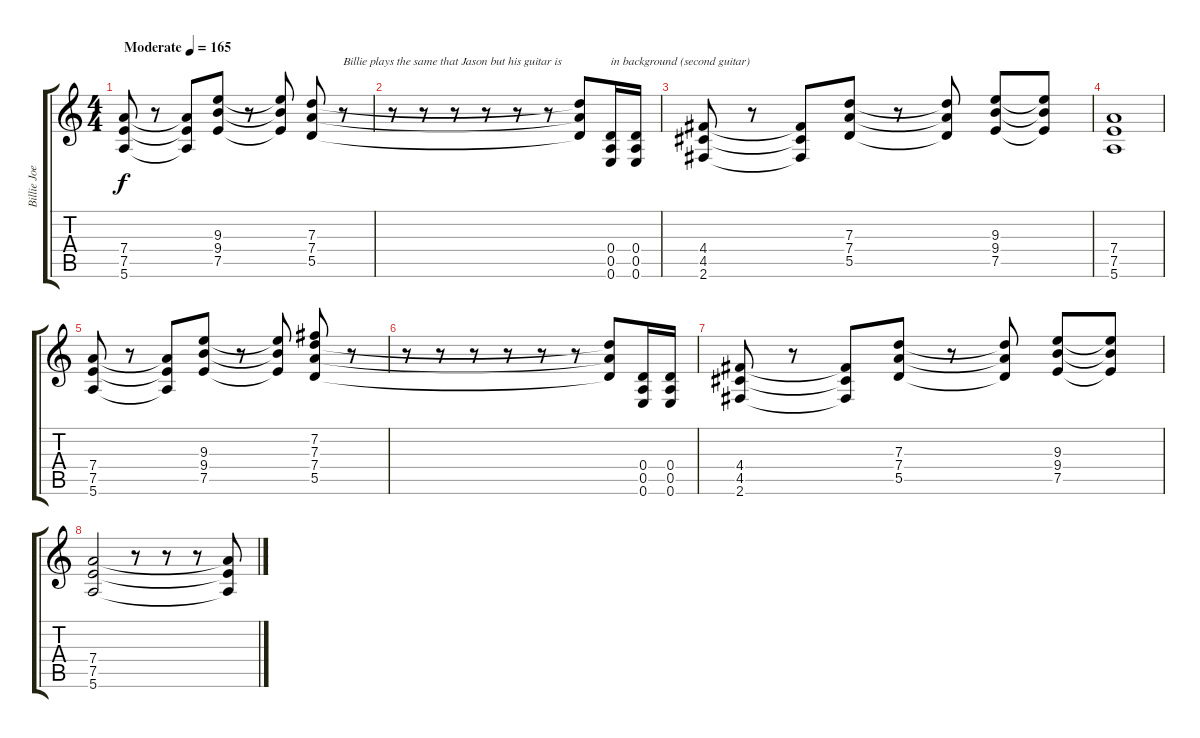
\track ("Billie Joe Armstrong" "Billie Joe") {instrument overdrivenguitar}
\staff {score tabs}
\tuning (E4 B3 G3 D3 A2 E2) {hide}
\ts (4 4)
\tempo (165 "Moderate")
\clef g2
\ks c
(7.4 7.5 5.6).8{dy f volume 0 instrument overdrivenguitar} r.8 (7.4{t} 7.5{t} 5.6{t}).8 (9.3 9.4 7.5).8 r.8 (9.3{t} 9.4{t} 7.5{t}).8 (7.3 7.4 5.5).8 r.8{txt "Billie plays the same that Jason but his guitar is"} |
r.8 r.8 r.8 r.8 r.8 r.8 (7.3{t} 7.4{t} 5.5{t}).8 (0.4 0.5 0.6).16{txt "in background (second guitar)" volume 12} (0.4 0.5 0.6).16 |
(4.4 4.5 2.6).8{volume 0} r.8 (4.4{t} 4.5{t} 2.6{t}).8 (7.3 7.4 5.5).8 r.8 (7.3{t} 7.4{t} 5.5{t}).8 (9.3 9.4 7.5).8 (9.3{t} 9.4{t} 7.5{t}).8 |
(7.4 7.5 5.6).1 |
(7.4 7.5 5.6).8 r.8 (7.4{t} 7.5{t} 5.6{t}).8 (9.3 9.4 7.5).8 r.8 (9.3{t} 9.4{t} 7.5{t}).8 (7.2 7.3 7.4 5.5).8 r.8 |
r.8 r.8 r.8 r.8 r.8 r.8 (7.3{t} 7.4{t} 5.5{t}).8 (0.4 0.5 0.6).16{volume 12} (0.4 0.5 0.6).16 |
(4.4 4.5 2.6).8{volume 0} r.8 (4.4{t} 4.5{t} 2.6{t}).8 (7.3 7.4 5.5).8 r.8 (7.3{t} 7.4{t} 5.5{t}).8 (9.3 9.4 7.5).8 (9.3{t} 9.4{t} 7.5{t}).8 |
(7.4 7.5 5.6).2 r.8 r.8 r.8 (7.4{t} 7.5{t} 5.6{t}).8
